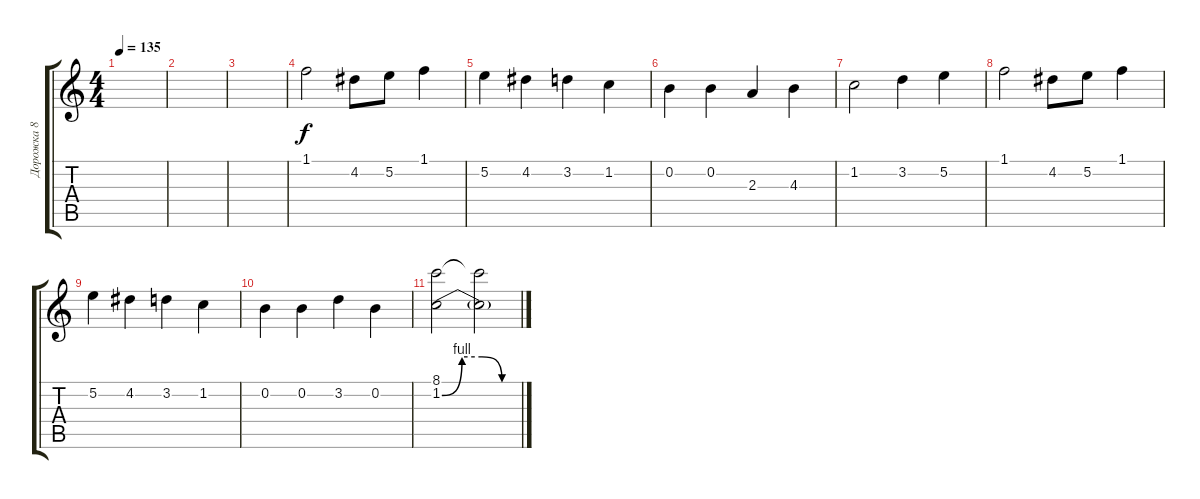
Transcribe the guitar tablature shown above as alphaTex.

\track ("Дорожка 8" "Дорожка 8") {instrument distortionguitar}
\staff {score tabs}
\tuning (E4 B3 G3 D3 A2 E2) {hide}
\ts (4 4)
\tempo 135
\clef g2
\ks c
|
|
|
1.1.2 4.2.8 5.2.8 1.1.4 |
5.2.4 4.2.4 3.2.4 1.2.4 |
0.2.4 0.2.4 2.3.4 4.3.4 |
1.2.2 3.2.4 5.2.4 |
1.1.2 4.2.8 5.2.8 1.1.4 |
5.2.4 4.2.4 3.2.4 1.2.4 |
0.2.4 0.2.4 3.2.4 0.2.4 |
(8.1 1.2{be (custom 0 0 15 4 30 4 45 0 60 0)}).2 (8.1{t} 1.2{t}).2
